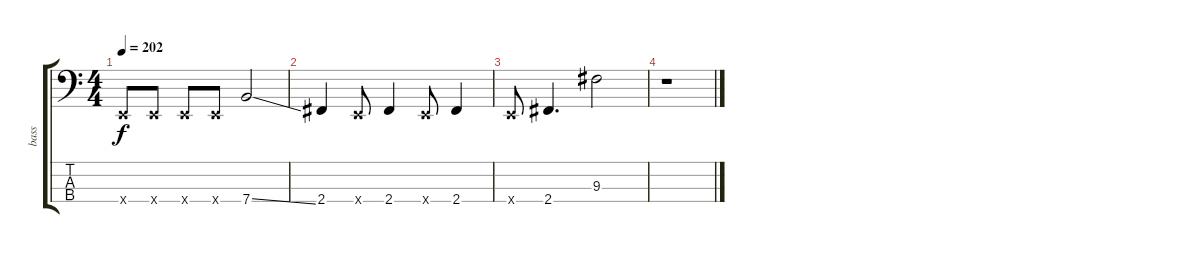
\track ("bass" "bass") {instrument electricbasspick}
\staff {score tabs}
\tuning (G2 D2 A1 E1) {hide}
\ts (4 4)
\tempo 202
\clef f4
\ks c
0.4{x}.8{dy f} 0.4{x}.8 0.4{x}.8 0.4{x}.8 7.4{ss}.2 |
2.4.4 0.4{x}.8 2.4.4 0.4{x}.8 2.4.4 |
0.4{x}.8 2.4.4{d} 9.3.2 |
r.1
